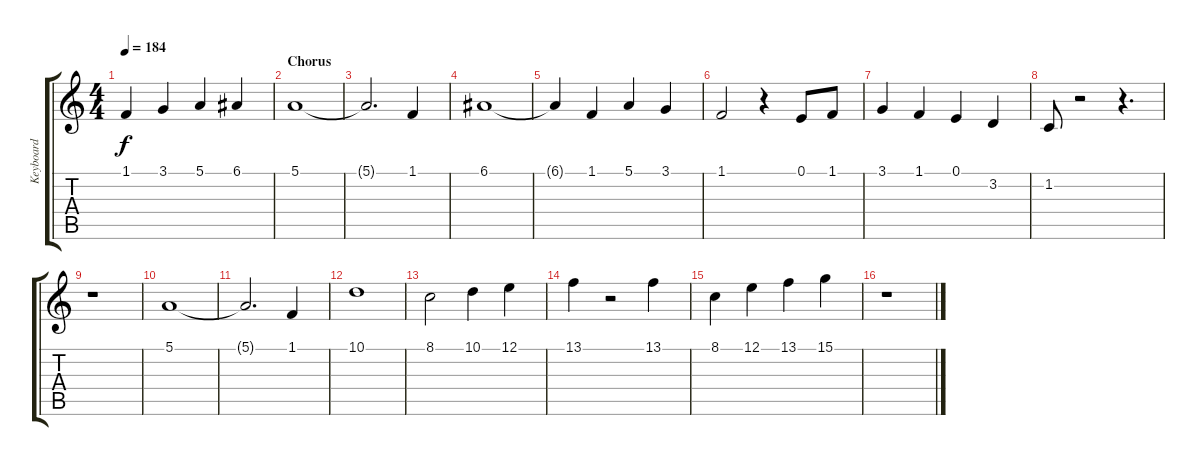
\track ("Keyboard" "Keyboard") {instrument synthvoice}
\staff {score tabs}
\tuning (E4 B3 G3 D3 A2 E2) {hide}
\ts (4 4)
\tempo 184
\clef g2
\ks c
1.1.4{dy f} 3.1.4 5.1.4 6.1.4 |
\section ("" "Chorus")
5.1.1 |
5.1{t}.2{d} 1.1.4 |
6.1.1 |
6.1{t}.4 1.1.4 5.1.4 3.1.4 |
1.1.2 r.4 0.1.8 1.1.8 |
3.1.4 1.1.4 0.1.4 3.2.4 |
1.2.8 r.2 r.4{d} |
r.1 |
5.1.1 |
5.1{t}.2{d} 1.1.4 |
10.1.1 |
8.1.2 10.1.4 12.1.4 |
13.1.4 r.2 13.1.4 |
8.1.4 12.1.4 13.1.4 15.1.4 |
r.1
